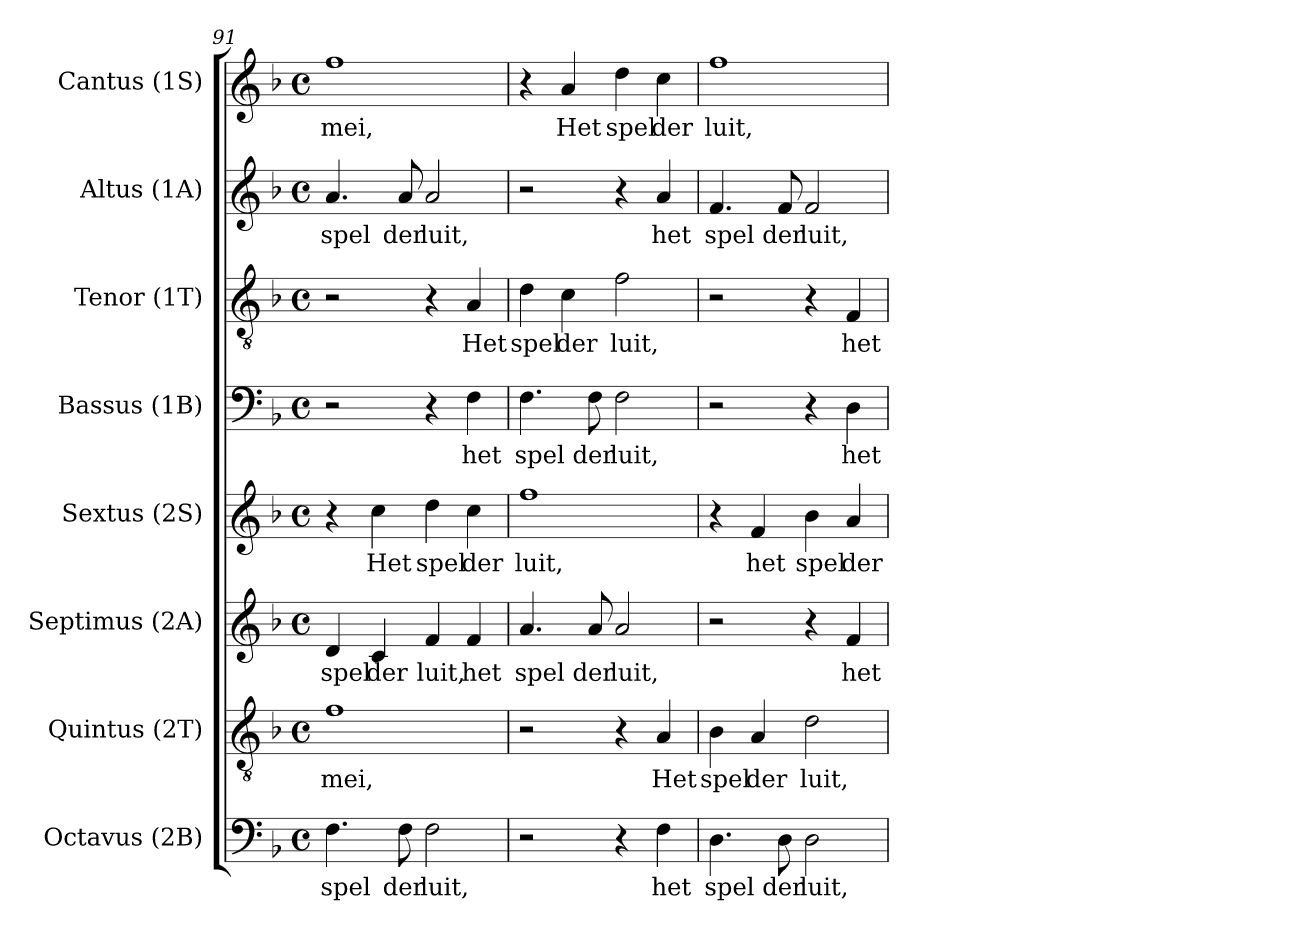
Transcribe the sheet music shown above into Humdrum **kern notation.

**kern	**text	**kern	**text	**kern	**text	**kern	**text	**kern	**text	**kern	**text	**kern	**text	**kern	**text
*part8	*part8	*part7	*part7	*part6	*part6	*part5	*part5	*part4	*part4	*part3	*part3	*part2	*part2	*part1	*part1
*staff8	*staff8	*staff7	*staff7	*staff6	*staff6	*staff5	*staff5	*staff4	*staff4	*staff3	*staff3	*staff2	*staff2	*staff1	*staff1
*I"Octavus (2B)	*	*I"Quintus (2T)	*	*I"Septimus (2A)	*	*I"Sextus (2S)	*	*I"Bassus (1B)	*	*I"Tenor (1T)	*	*I"Altus (1A)	*	*I"Cantus (1S)	*
*I'Octavus	*	*I'Quintus	*	*I'Septimus	*	*I'Sextus	*	*I'Bassus	*	*I'Tenor	*	*I'Altus	*	*I'Cantus	*
*clefF4	*	*clefGv2	*	*clefG2	*	*clefG2	*	*clefF4	*	*clefGv2	*	*clefG2	*	*clefG2	*
*k[b-]	*	*k[b-]	*	*k[b-]	*	*k[b-]	*	*k[b-]	*	*k[b-]	*	*k[b-]	*	*k[b-]	*
*F:	*	*F:	*	*F:	*	*F:	*	*F:	*	*F:	*	*F:	*	*F:	*
*M4/4	*	*M4/4	*	*M4/4	*	*M4/4	*	*M4/4	*	*M4/4	*	*M4/4	*	*M4/4	*
*met(c)	*	*met(c)	*	*met(c)	*	*met(c)	*	*met(c)	*	*met(c)	*	*met(c)	*	*met(c)	*
=91	=91	=91	=91	=91	=91	=91	=91	=91	=91	=91	=91	=91	=91	=91	=91
!	!LO:LY:b:color=#000000	!	!	!	!	!	!	!	!	!	!	!	!	!	!
!	!	!	!LO:LY:b:color=#000000	!	!	!	!	!	!	!	!	!	!	!	!
!	!	!	!	!	!LO:LY:b:color=#000000	!	!	!	!	!	!	!	!	!	!
!	!	!	!	!	!	!	!	!	!	!	!	!	!LO:LY:b:color=#000000	!	!
!	!	!	!	!	!	!	!	!	!	!	!	!	!	!	!LO:LY:b:color=#000000
4.Fi\	spel	1fi	-mei,	4di/	spel	4r	.	2r	.	2r	.	4.ai/	spel	1ffi	-mei,
!	!	!	!	!	!LO:LY:b:color=#000000	!	!	!	!	!	!	!	!	!	!
!	!	!	!	!	!	!	!LO:LY:b:color=#000000	!	!	!	!	!	!	!	!
.	.	.	.	4ci/	der	4cci\	Het	.	.	.	.	.	.	.	.
!	!LO:LY:b:color=#000000	!	!	!	!	!	!	!	!	!	!	!	!	!	!
!	!	!	!	!	!	!	!	!	!	!	!	!	!LO:LY:b:color=#000000	!	!
8Fi\	der	.	.	.	.	.	.	.	.	.	.	8ai/	der	.	.
!	!LO:LY:b:color=#000000	!	!	!	!	!	!	!	!	!	!	!	!	!	!
!	!	!	!	!	!LO:LY:b:color=#000000	!	!	!	!	!	!	!	!	!	!
!	!	!	!	!	!	!	!LO:LY:b:color=#000000	!	!	!	!	!	!	!	!
!	!	!	!	!	!	!	!	!	!	!	!	!	!LO:LY:b:color=#000000	!	!
2Fi\	luit,	.	.	4fi/	luit,	4ddi\	spel	4r	.	4r	.	2ai/	luit,	.	.
!	!	!	!	!	!LO:LY:b:color=#000000	!	!	!	!	!	!	!	!	!	!
!	!	!	!	!	!	!	!LO:LY:b:color=#000000	!	!	!	!	!	!	!	!
!	!	!	!	!	!	!	!	!	!LO:LY:b:color=#000000	!	!	!	!	!	!
!	!	!	!	!	!	!	!	!	!	!	!LO:LY:b:color=#000000	!	!	!	!
.	.	.	.	4fi/	het	4cci\	der	4Fi\	het	4Ai/	Het	.	.	.	.
=92	=92	=92	=92	=92	=92	=92	=92	=92	=92	=92	=92	=92	=92	=92	=92
!	!	!	!	!	!LO:LY:b:color=#000000	!	!	!	!	!	!	!	!	!	!
!	!	!	!	!	!	!	!LO:LY:b:color=#000000	!	!	!	!	!	!	!	!
!	!	!	!	!	!	!	!	!	!LO:LY:b:color=#000000	!	!	!	!	!	!
!	!	!	!	!	!	!	!	!	!	!	!LO:LY:b:color=#000000	!	!	!	!
2r	.	2r	.	4.ai/	spel	1ffi	luit,	4.Fi\	spel	4di\	spel	2r	.	4r	.
!	!	!	!	!	!	!	!	!	!	!	!LO:LY:b:color=#000000	!	!	!	!
!	!	!	!	!	!	!	!	!	!	!	!	!	!	!	!LO:LY:b:color=#000000
.	.	.	.	.	.	.	.	.	.	4ci\	der	.	.	4ai/	Het
!	!	!	!	!	!LO:LY:b:color=#000000	!	!	!	!	!	!	!	!	!	!
!	!	!	!	!	!	!	!	!	!LO:LY:b:color=#000000	!	!	!	!	!	!
.	.	.	.	8ai/	der	.	.	8Fi\	der	.	.	.	.	.	.
!	!	!	!	!	!LO:LY:b:color=#000000	!	!	!	!	!	!	!	!	!	!
!	!	!	!	!	!	!	!	!	!LO:LY:b:color=#000000	!	!	!	!	!	!
!	!	!	!	!	!	!	!	!	!	!	!LO:LY:b:color=#000000	!	!	!	!
!	!	!	!	!	!	!	!	!	!	!	!	!	!	!	!LO:LY:b:color=#000000
4r	.	4r	.	2ai/	luit,	.	.	2Fi\	luit,	2fi\	luit,	4r	.	4ddi\	spel
!	!LO:LY:b:color=#000000	!	!	!	!	!	!	!	!	!	!	!	!	!	!
!	!	!	!LO:LY:b:color=#000000	!	!	!	!	!	!	!	!	!	!	!	!
!	!	!	!	!	!	!	!	!	!	!	!	!	!LO:LY:b:color=#000000	!	!
!	!	!	!	!	!	!	!	!	!	!	!	!	!	!	!LO:LY:b:color=#000000
4Fi\	het	4Ai/	Het	.	.	.	.	.	.	.	.	4ai/	het	4cci\	der
!!LO:PB:g=z
=93	=93	=93	=93	=93	=93	=93	=93	=93	=93	=93	=93	=93	=93	=93	=93
!	!LO:LY:b:color=#000000	!	!	!	!	!	!	!	!	!	!	!	!	!	!
!	!	!	!LO:LY:b:color=#000000	!	!	!	!	!	!	!	!	!	!	!	!
!	!	!	!	!	!	!	!	!	!	!	!	!	!LO:LY:b:color=#000000	!	!
!	!	!	!	!	!	!	!	!	!	!	!	!	!	!	!LO:LY:b:color=#000000
4.Di\	spel	4B-i\	spel	2r	.	4r	.	2r	.	2r	.	4.fi/	spel	1ffi	luit,
!	!	!	!LO:LY:b:color=#000000	!	!	!	!	!	!	!	!	!	!	!	!
!	!	!	!	!	!	!	!LO:LY:b:color=#000000	!	!	!	!	!	!	!	!
.	.	4Ai/	der	.	.	4fi/	het	.	.	.	.	.	.	.	.
!	!LO:LY:b:color=#000000	!	!	!	!	!	!	!	!	!	!	!	!	!	!
!	!	!	!	!	!	!	!	!	!	!	!	!	!LO:LY:b:color=#000000	!	!
8Di\	der	.	.	.	.	.	.	.	.	.	.	8fi/	der	.	.
!	!LO:LY:b:color=#000000	!	!	!	!	!	!	!	!	!	!	!	!	!	!
!	!	!	!LO:LY:b:color=#000000	!	!	!	!	!	!	!	!	!	!	!	!
!	!	!	!	!	!	!	!LO:LY:b:color=#000000	!	!	!	!	!	!	!	!
!	!	!	!	!	!	!	!	!	!	!	!	!	!LO:LY:b:color=#000000	!	!
2Di\	luit,	2di\	luit,	4r	.	4b-i\	spel	4r	.	4r	.	2fi/	luit,	.	.
!	!	!	!	!	!LO:LY:b:color=#000000	!	!	!	!	!	!	!	!	!	!
!	!	!	!	!	!	!	!LO:LY:b:color=#000000	!	!	!	!	!	!	!	!
!	!	!	!	!	!	!	!	!	!LO:LY:b:color=#000000	!	!	!	!	!	!
!	!	!	!	!	!	!	!	!	!	!	!LO:LY:b:color=#000000	!	!	!	!
.	.	.	.	4fi/	het	4ai/	der	4Di\	het	4Fi/	het	.	.	.	.
=	=	=	=	=	=	=	=	=	=	=	=	=	=	=	=
*-	*-	*-	*-	*-	*-	*-	*-	*-	*-	*-	*-	*-	*-	*-	*-
